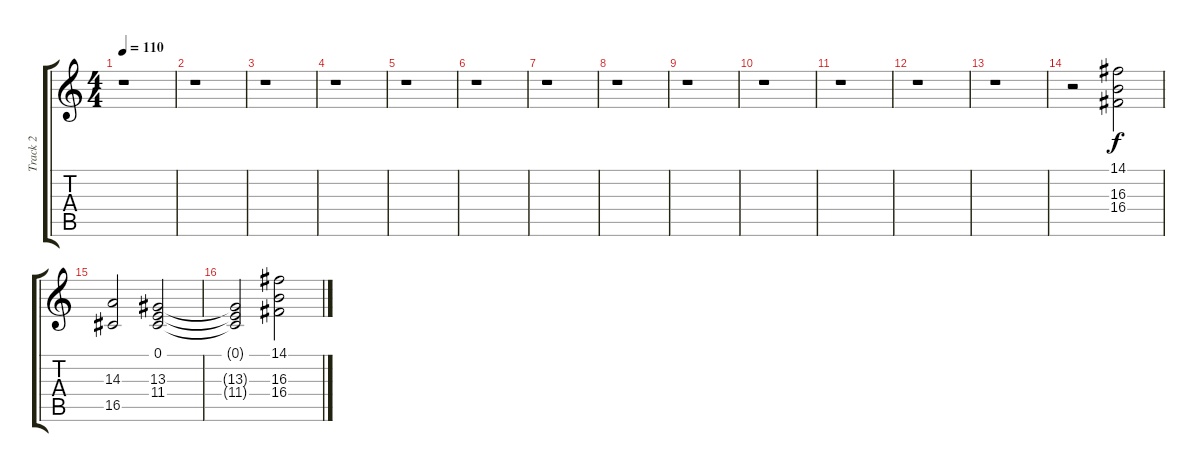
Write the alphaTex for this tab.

\track ("Track 2" "Track 2") {instrument stringensemble1}
\staff {score tabs}
\tuning (E4 B3 G3 D3 A2 E2) {hide}
\ts (4 4)
\tempo 110
\clef g2
\ks c
r.1{dy f} |
r.1 |
r.1 |
r.1 |
r.1 |
r.1 |
r.1 |
r.1 |
r.1 |
r.1 |
r.1 |
r.1 |
r.1 |
r.2 (14.1 16.3 16.4).2 |
(14.3 16.5).2 (0.1 13.3 11.4).2 |
(0.1{t} 13.3{t} 11.4{t}).2 (14.1 16.3 16.4).2
